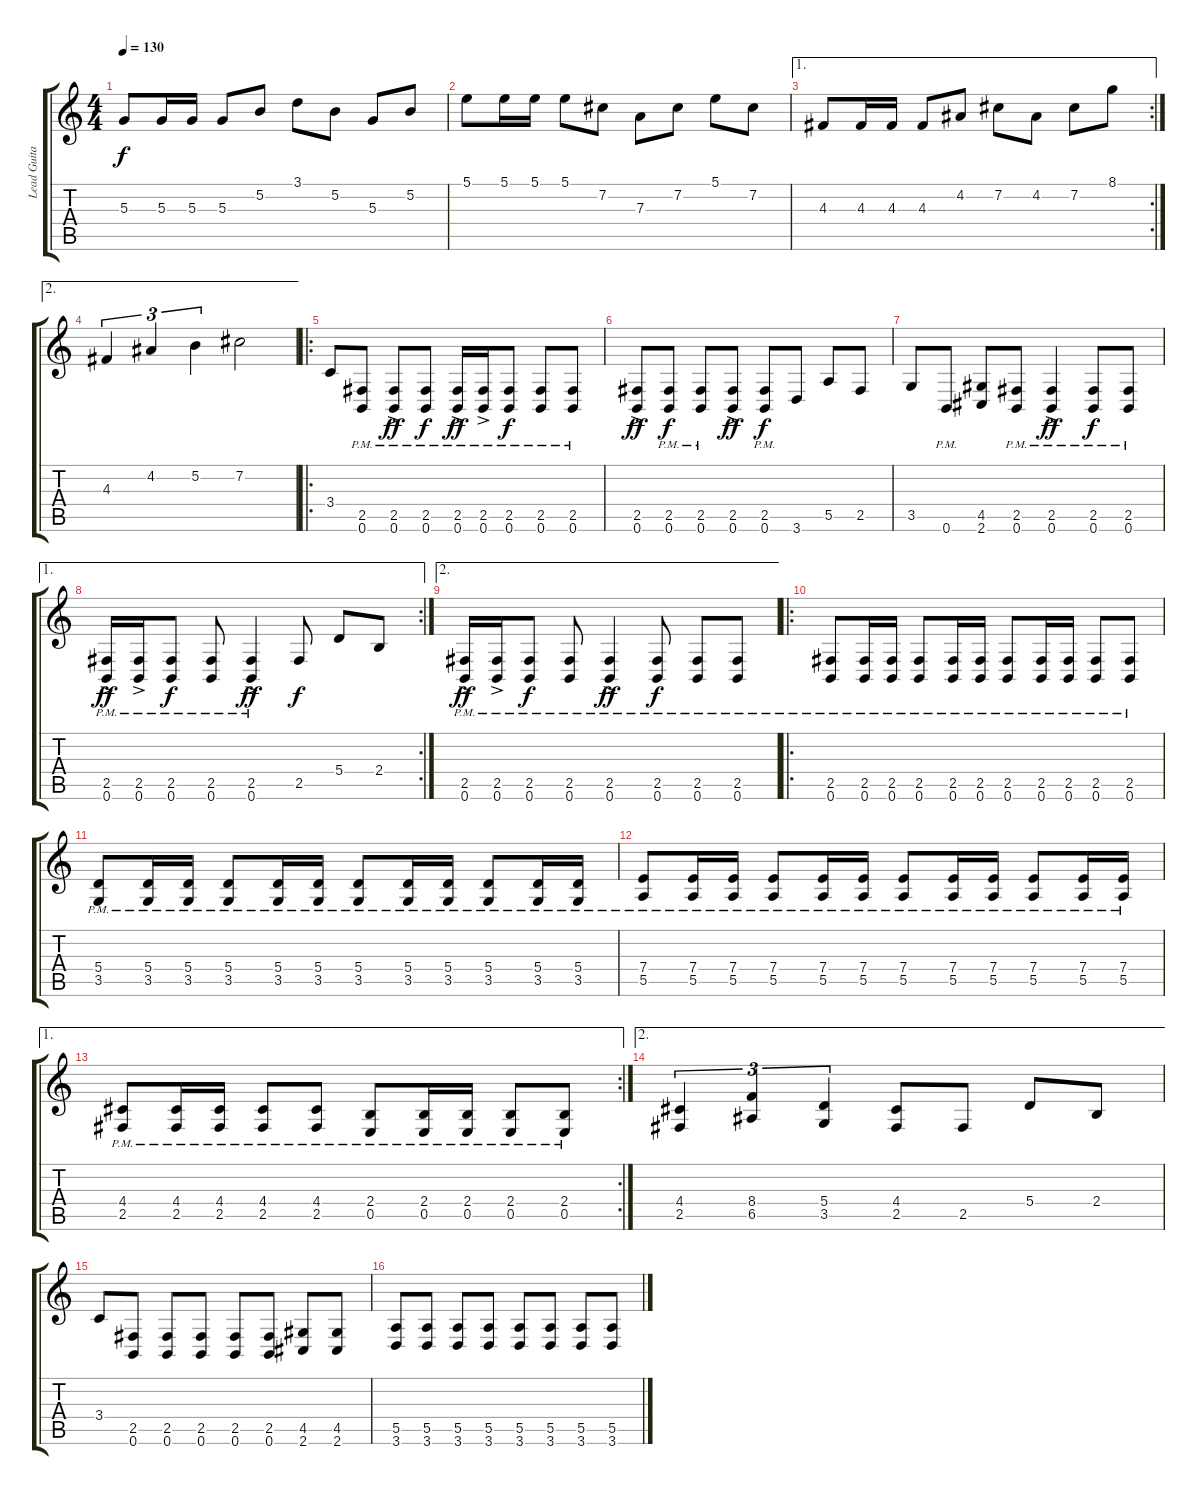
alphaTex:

\track ("Lead Guitar" "Lead Guita") {instrument distortionguitar}
\staff {score tabs}
\tuning (B3 Gb3 D3 A2 E2 B1) {hide}
\ts (4 4)
\tempo 130
\clef g2
\ks c
5.3.8{dy f} 5.3.16 5.3.16 5.3.8 5.2.8 3.1.8 5.2.8 5.3.8 5.2.8 |
5.1.8 5.1.16 5.1.16 5.1.8 7.2.8 7.3.8 7.2.8 5.1.8 7.2.8 |
\ae 1
\rc 2
4.3.8 4.3.16 4.3.16 4.3.8 4.2.8 7.2.8 4.2.8 7.2.8 8.1.8 |
\ae 2
4.3.4{tu (3 2)} 4.2.4{tu (3 2)} 5.2.4{tu (3 2)} 7.2.2 |
\ro
3.4.8 (2.5{pm} 0.6{pm}).8 (2.5{ac pm} 0.6{ac pm}).8{dy ff} (2.5{pm} 0.6{pm}).8{dy f} (2.5{ac pm} 0.6{ac pm}).16{dy ff} (2.5{ac pm} 0.6{ac pm}).16 (2.5{pm} 0.6{pm}).8{dy f} (2.5{pm} 0.6{pm}).8 (2.5{pm} 0.6{pm}).8 |
(2.5{ac} 0.6{ac}).8{dy ff} (2.5{pm} 0.6{pm}).8{dy f} (2.5{pm} 0.6{pm}).8 (2.5{ac} 0.6{ac}).8{dy ff} (2.5{pm} 0.6{pm}).8{dy f} 3.6.8 5.5.8 2.5.8 |
3.5.8 0.6{pm}.8 (4.5 2.6).8 (2.5{pm} 0.6{pm}).8 (2.5{ac pm} 0.6{ac pm}).4{dy ff} (2.5{pm} 0.6{pm}).8{dy f} (2.5{pm} 0.6{pm}).8 |
\ae 1
\rc 2
(2.5{ac pm} 0.6{ac pm}).16{dy ff} (2.5{ac pm} 0.6{ac pm}).16 (2.5{pm} 0.6{pm}).8{dy f} (2.5{pm} 0.6{pm}).8 (2.5{ac pm} 0.6{ac pm}).4{dy ff} 2.5.8{dy f} 5.4.8 2.4.8 |
\ae 2
(2.5{ac pm} 0.6{ac pm}).16{dy ff} (2.5{ac pm} 0.6{ac pm}).16 (2.5{pm} 0.6{pm}).8{dy f} (2.5{pm} 0.6{pm}).8 (2.5{ac pm} 0.6{ac pm}).4{dy ff} (2.5{pm} 0.6{pm}).8{dy f} (2.5{pm} 0.6{pm}).8 (2.5{pm} 0.6{pm}).8 |
\ro
(2.5{pm} 0.6{pm}).8 (2.5{pm} 0.6{pm}).16 (2.5{pm} 0.6{pm}).16 (2.5{pm} 0.6{pm}).8 (2.5{pm} 0.6{pm}).16 (2.5{pm} 0.6{pm}).16 (2.5{pm} 0.6{pm}).8 (2.5{pm} 0.6{pm}).16 (2.5{pm} 0.6{pm}).16 (2.5{pm} 0.6{pm}).8 (2.5{pm} 0.6{pm}).8 |
(5.4{pm} 3.5{pm}).8 (5.4{pm} 3.5{pm}).16 (5.4{pm} 3.5{pm}).16 (5.4{pm} 3.5{pm}).8 (5.4{pm} 3.5{pm}).16 (5.4{pm} 3.5{pm}).16 (5.4{pm} 3.5{pm}).8 (5.4{pm} 3.5{pm}).16 (5.4{pm} 3.5{pm}).16 (5.4{pm} 3.5{pm}).8 (5.4{pm} 3.5{pm}).16 (5.4{pm} 3.5{pm}).16 |
(7.4{pm} 5.5{pm}).8 (7.4{pm} 5.5{pm}).16 (7.4{pm} 5.5{pm}).16 (7.4{pm} 5.5{pm}).8 (7.4{pm} 5.5{pm}).16 (7.4{pm} 5.5{pm}).16 (7.4{pm} 5.5{pm}).8 (7.4{pm} 5.5{pm}).16 (7.4{pm} 5.5{pm}).16 (7.4{pm} 5.5{pm}).8 (7.4{pm} 5.5{pm}).16 (7.4{pm} 5.5{pm}).16 |
\ae 1
\rc 2
(4.4{pm} 2.5{pm}).8 (4.4{pm} 2.5{pm}).16 (4.4{pm} 2.5{pm}).16 (4.4{pm} 2.5{pm}).8 (4.4{pm} 2.5{pm}).8 (2.4{pm} 0.5{pm}).8 (2.4{pm} 0.5{pm}).16 (2.4{pm} 0.5{pm}).16 (2.4{pm} 0.5{pm}).8 (2.4{pm} 0.5{pm}).8 |
\ae 2
(4.4 2.5).4{tu (3 2)} (8.4 6.5).4{tu (3 2)} (5.4 3.5).4{tu (3 2)} (4.4 2.5).8 2.5.8 5.4.8 2.4.8 |
3.4.8 (2.5 0.6).8 (2.5 0.6).8 (2.5 0.6).8 (2.5 0.6).8 (2.5 0.6).8 (4.5 2.6).8 (4.5 2.6).8 |
(5.5 3.6).8 (5.5 3.6).8 (5.5 3.6).8 (5.5 3.6).8 (5.5 3.6).8 (5.5 3.6).8 (5.5 3.6).8 (5.5 3.6).8
